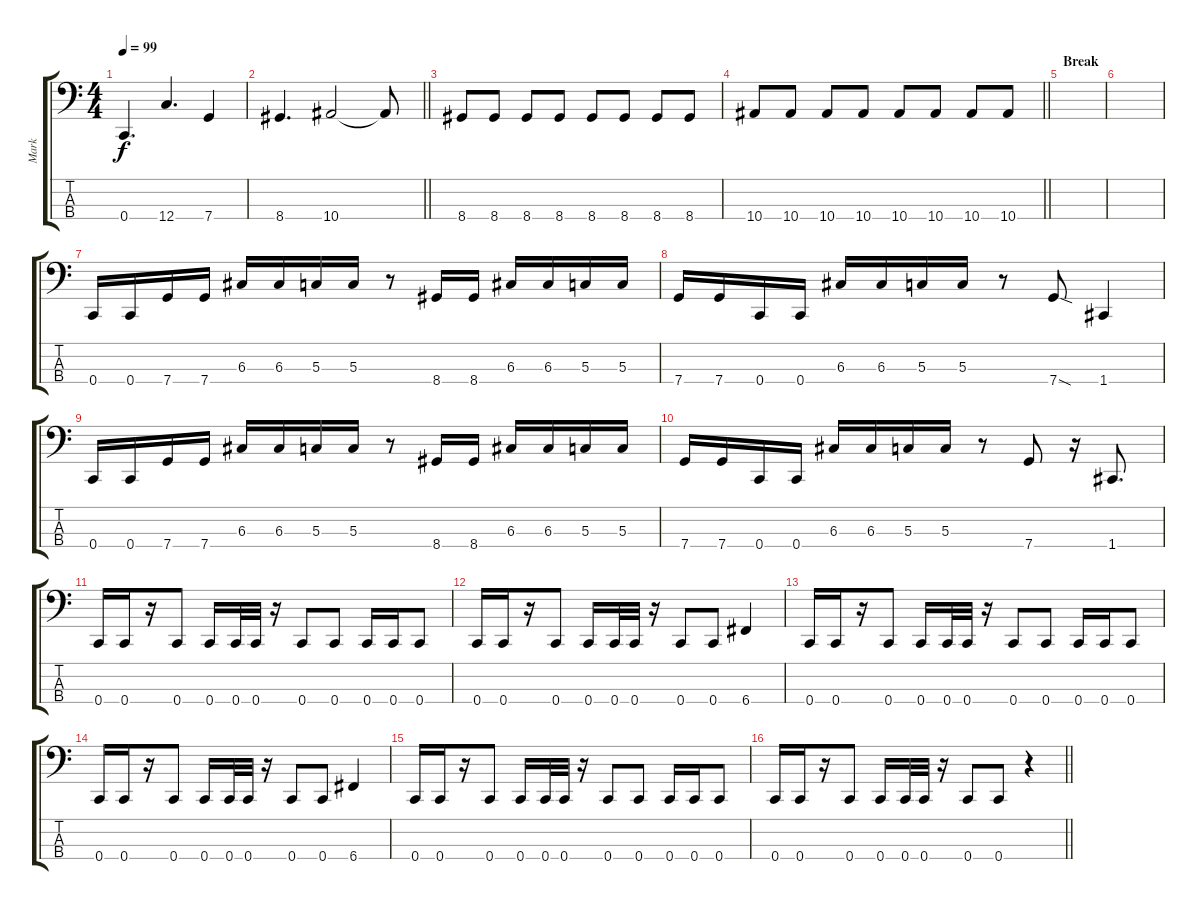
\track ("Mark" "Mark") {instrument electricbasspick}
\staff {score tabs}
\tuning (F2 C2 G1 C1) {hide}
\ts (4 4)
\tempo 99
\clef f4
\ks c
0.4.4{d dy f} 12.4.4{d} 7.4.4 |
\barLineRight lightlight
8.4.4{d} 10.4.2 10.4{t}.8 |
8.4.8 8.4.8 8.4.8 8.4.8 8.4.8 8.4.8 8.4.8 8.4.8 |
\barLineRight lightlight
10.4.8 10.4.8 10.4.8 10.4.8 10.4.8 10.4.8 10.4.8 10.4.8 |
\section ("" "Break")
|
|
0.4.16 0.4.16 7.4.16 7.4.16 6.3.16 6.3.16 5.3.16 5.3.16 r.8 8.4.16 8.4.16 6.3.16 6.3.16 5.3.16 5.3.16 |
7.4.16 7.4.16 0.4.16 0.4.16 6.3.16 6.3.16 5.3.16 5.3.16 r.8 7.4{sod}.8 1.4.4 |
0.4.16 0.4.16 7.4.16 7.4.16 6.3.16 6.3.16 5.3.16 5.3.16 r.8 8.4.16 8.4.16 6.3.16 6.3.16 5.3.16 5.3.16 |
7.4.16 7.4.16 0.4.16 0.4.16 6.3.16 6.3.16 5.3.16 5.3.16 r.8 7.4.8 r.16 1.4.8{d} |
0.4.16 0.4.16 r.16 0.4.8 0.4.16 0.4.32 0.4.32 r.16 0.4.8 0.4.8 0.4.16 0.4.16 0.4.8 |
0.4.16 0.4.16 r.16 0.4.8 0.4.16 0.4.32 0.4.32 r.16 0.4.8 0.4.8 6.4.4 |
0.4.16 0.4.16 r.16 0.4.8 0.4.16 0.4.32 0.4.32 r.16 0.4.8 0.4.8 0.4.16 0.4.16 0.4.8 |
0.4.16 0.4.16 r.16 0.4.8 0.4.16 0.4.32 0.4.32 r.16 0.4.8 0.4.8 6.4.4 |
0.4.16 0.4.16 r.16 0.4.8 0.4.16 0.4.32 0.4.32 r.16 0.4.8 0.4.8 0.4.16 0.4.16 0.4.8 |
\barLineRight lightlight
0.4.16 0.4.16 r.16 0.4.8 0.4.16 0.4.32 0.4.32 r.16 0.4.8 0.4.8 r.4
